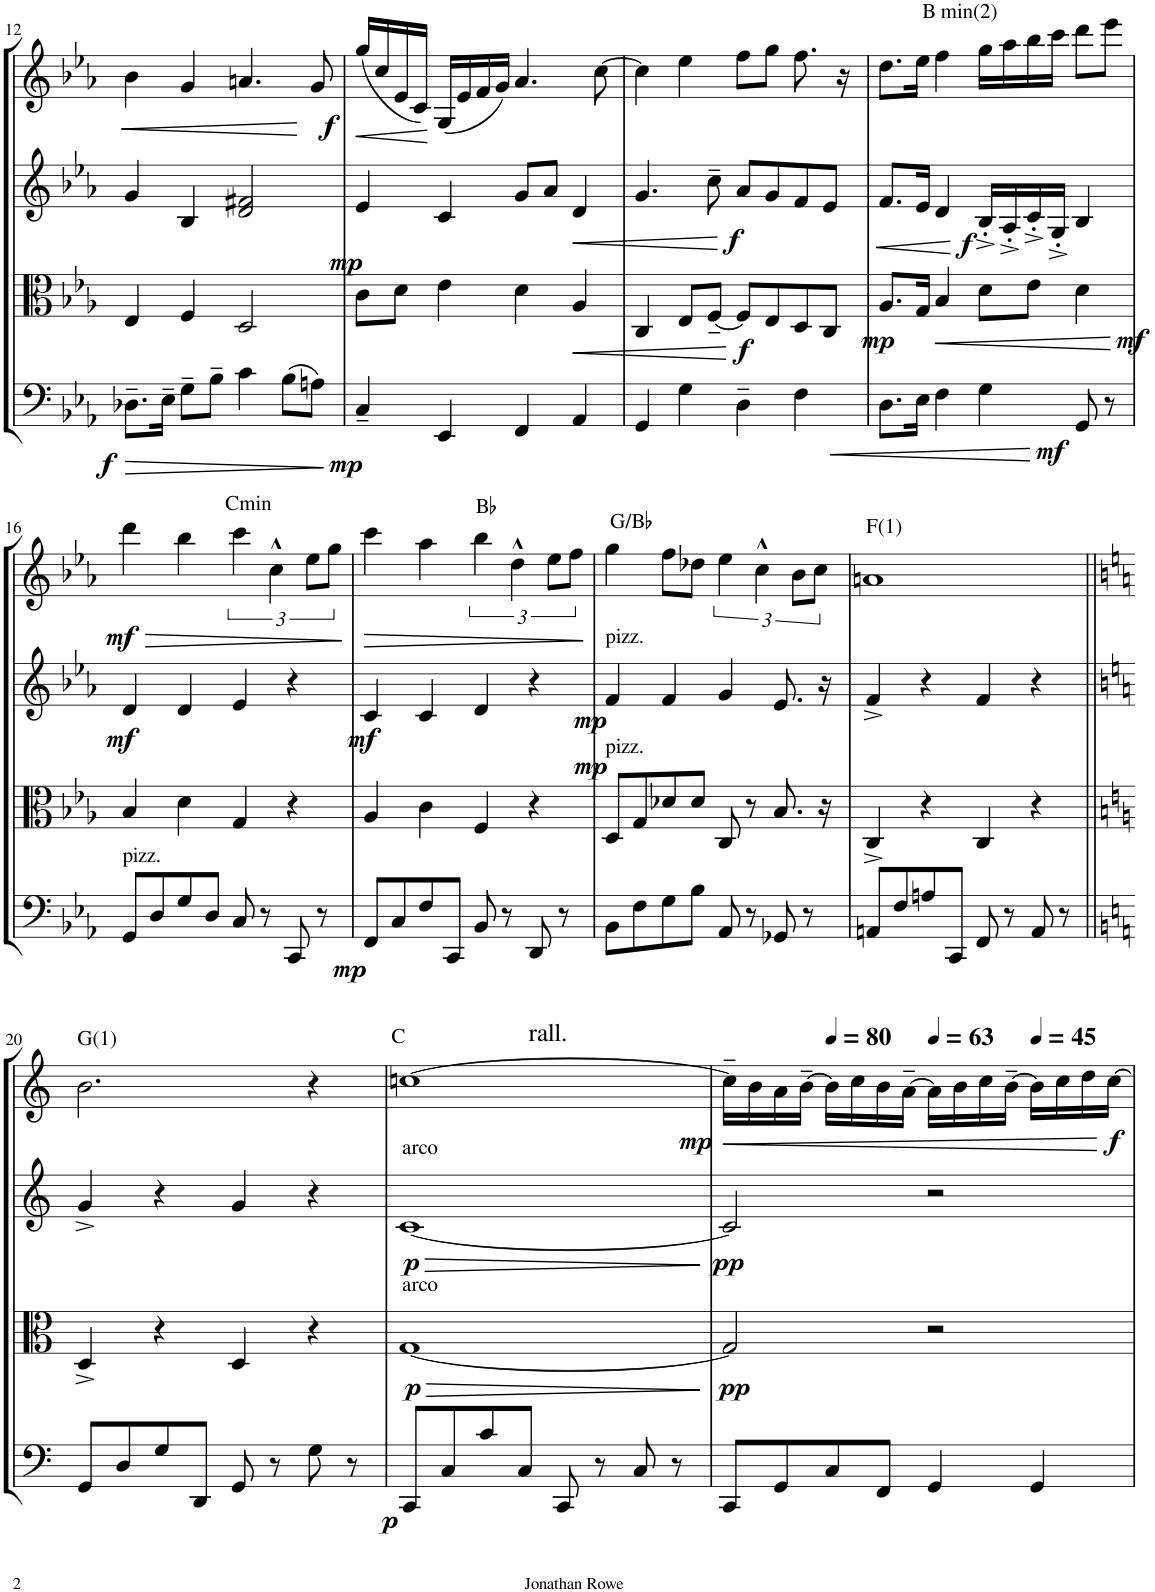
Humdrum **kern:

**kern	**dynam	**kern	**dynam	**kern	**dynam	**kern	**dynam
*part4	*part4	*part3	*part3	*part2	*part2	*part1	*part1
*staff4	*staff4	*staff3	*staff3	*staff2	*staff2	*staff1	*staff1
*I"Violoncello	*	*I"Viola	*	*I"Violin II	*	*I"Violin I	*
*I'Vc	*	*I'Vla	*	*I'Vln	*	*I'Vln	*
!!LO:PB:g=z
*clefF4	*	*clefC3	*	*clefG2	*	*clefG2	*
*k[b-e-a-]	*	*k[b-e-a-]	*	*k[b-e-a-]	*	*k[b-e-a-]	*
*M4/4	*	*M4/4	*	*M4/4	*	*M4/4	*
=12	=12	=12	=12	=12	=12	=12	=12
!	!LO:HP:b	!	!	!	!	!	!LO:HP:b
!	!LO:DY:n=1:b	!	!	!	!	!	!
8.D-X~\L	> f	4E-/	.	4g/	.	4b-\	<
16E-~\Jk	.	.	.	.	.	.	.
8G~\L	.	4F/	.	4B-/	.	4g/	.
8B-~\J	.	.	.	.	.	.	.
4c\	.	2D/	.	2d/ 2f#X/	.	4.an/	.
(8B-\L	.	.	.	.	.	.	.
!	!	!	!	!	!	!	!LO:DY:n=1:b
8An\J)	.	.	.	.	.	8g/	[ f
.	]	.	.	.	.	.	.
=13	=13	=13	=13	=13	=13	=13	=13
!	!LO:DY:b	!	!LO:DY:b	!	!	!	!LO:HP:b
4C~/	mp	8c\L	mp	4e-/	.	(16gg/LL	<
.	.	.	.	.	.	16cc/	.
.	.	8d\J	.	.	.	16e-/	.
.	.	.	.	.	.	16c/JJ)	.
4EE-/	.	4e-\	.	4c/	.	(16G/LL	[
.	.	.	.	.	.	16e-/	.
.	.	.	.	.	.	16f/	.
.	.	.	.	.	.	16g/JJ)	.
4FF/	.	4d\	.	8g/L	.	4.a-/	.
.	.	.	.	8a-/J	.	.	.
!	!	!	!LO:HP:b	!	!LO:HP:b	!	!
4AA-/	.	4A-/	<	4d/	<	.	.
.	.	.	.	.	.	[8cc\	.
=14	=14	=14	=14	=14	=14	=14	=14
4GG/	.	4C/	.	4.g/	.	4cc\]	.
4G\	.	8E-/L	.	.	.	4ee-\	.
.	.	[8F~/J	.	8cc~\	.	.	.
!	!	!	!LO:DY:n=1:b	!	!LO:DY:n=1:b	!	!
4D~\	.	8F/L]	[ f	8a-/L	[ f	8ff\L	.
.	.	8E-/	.	8g/	.	8gg\J	.
4F\	.	8D/	.	8f/	.	8.ff\	.
.	.	8C/J	.	8e-/J	.	.	.
.	.	.	.	.	.	16r	.
=15	=15	=15	=15	=15	=15	=15	=15
!	!LO:HP:b	!	!LO:HP:b	!	!LO:HP:b	!	!
!	!	!	!LO:DY:n=1:b	!	!	!	!
8.D\L	<	8.A-/L	< mp	8.f/L	<	8.dd\L	.
16E-\Jk	.	16G/Jk	.	16e-/Jk	.	16ee-\Jk	.
!	!	!	!	!	!	!LO:TX:a:t=B min(2)	!
4F\	.	4B-/	.	4d/	.	4ff\	.
!	!	!	!	!	!LO:DY:n=1:b	!	!
4G\	.	8d\L	.	16B-'^/LL	[ f	16gg\LL	.
.	.	.	.	16A-'^/	.	16aa-\	.
.	.	8e-\J	.	16c'^/	.	16bb-\	.
.	.	.	.	16G'^/JJ	.	16ccc\JJ	.
!	!LO:DY:n=1:b	!	!LO:DY:n=2:b	!	!	!	!
8GG/	[ mf	4d\	[ mf	4B-/	.	8ddd\L	.
8r	.	.	.	.	.	8eee-\J	.
!!LO:LB:g=z
=16	=16	=16	=16	=16	=16	=16	=16
!LO:TX:a:t=pizz.	!	!	!	!	!	!	!
!	!	!	!	!	!LO:DY:b	!	!LO:HP:b
!	!	!	!	!	!	!	!LO:DY:n=1:b
8GG/L	.	4B-/	.	4d/	mf	4ddd\	> mf
8D/	.	.	.	.	.	.	.
8G/	.	4d\	.	4d/	.	4bb-\	.
8D/J	.	.	.	.	.	.	.
!	!	!	!	!	!	!LO:TX:a:t=Cmin	!
8C/	.	4G/	.	4e-/	.	6ccc\	.
8r	.	.	.	.	.	.	.
.	.	.	.	.	.	6cc^^\	.
8CC/	.	4r	.	4r	.	.	.
.	.	.	.	.	.	12ee-\L	.
8r	.	.	.	.	.	.	.
.	.	.	.	.	.	12gg\J	.
.	.	.	.	.	.	.	]
=17	=17	=17	=17	=17	=17	=17	=17
!	!LO:DY:b	!	!	!	!LO:DY:b	!	!LO:HP:b
8FF/L	mp	4A-/	.	4c/	mf	4ccc\	>
8C/	.	.	.	.	.	.	.
8F/	.	4c\	.	4c/	.	4aa-\	.
8CC/J	.	.	.	.	.	.	.
!	!	!	!	!	!	!LO:TX:a:t=B♭	!
8BB-/	.	4F/	.	4d/	.	6bb-\	.
8r	.	.	.	.	.	.	.
.	.	.	.	.	.	6dd^^\	.
8DD/	.	4r	.	4r	.	.	.
.	.	.	.	.	.	12ee-\L	.
8r	.	.	.	.	.	.	.
.	.	.	.	.	.	12ff\J	.
.	.	.	.	.	.	.	]
=18	=18	=18	=18	=18	=18	=18	=18
!	!	!	!	!	!	!LO:TX:a:t=G/B♭	!
!	!	!	!	!LO:TX:a:t=pizz.	!	!	!
!	!	!LO:TX:a:t=pizz.	!	!	!	!	!
!	!	!	!LO:DY:a	!	!LO:DY:b	!	!
8BB-\L	.	8D/L	mp	4f/	mp	4gg\	.
8F\	.	8G/	.	.	.	.	.
8G\	.	8d-X/	.	4f/	.	8ff\L	.
8B-\J	.	8d-/J	.	.	.	8dd-X\J	.
8AA-/	.	8C/	.	4g/	.	6ee-\	.
8r	.	8r	.	.	.	.	.
.	.	.	.	.	.	6cc^^\	.
8GG-X/	.	8.B-/	.	8.e-/	.	.	.
.	.	.	.	.	.	12b-\L	.
8r	.	.	.	.	.	.	.
.	.	.	.	.	.	12cc\J	.
.	.	16r	.	16r	.	.	.
=19	=19	=19	=19	=19	=19	=19	=19
!	!	!	!	!	!	!LO:TX:a:t=F(1)	!
8AAn/L	.	4C^/	.	4f^/	.	1an	.
8F/	.	.	.	.	.	.	.
8An/	.	4r	.	4r	.	.	.
8CC/J	.	.	.	.	.	.	.
8FF/	.	4C/	.	4f/	.	.	.
8r	.	.	.	.	.	.	.
8AA/	.	4r	.	4r	.	.	.
8r	.	.	.	.	.	.	.
!!LO:LB:g=z
=20||	=20||	=20||	=20||	=20||	=20||	=20||	=20||
*k[]	*	*k[]	*	*k[]	*	*k[]	*
!	!	!	!	!	!	!LO:TX:a:t=G(1)	!
8GG/L	.	4D^/	.	4g^/	.	2.b\	.
8D/	.	.	.	.	.	.	.
8G/	.	4r	.	4r	.	.	.
8DD/J	.	.	.	.	.	.	.
8GG/	.	4D/	.	4g/	.	.	.
8r	.	.	.	.	.	.	.
8G\	.	4r	.	4r	.	4r	.
8r	.	.	.	.	.	.	.
=21	=21	=21	=21	=21	=21	=21	=21
!	!	!	!	!	!	!LO:TX:a:t=C	!
!	!	!	!	!LO:TX:a:t=arco	!	!	!
!	!	!LO:TX:a:t=arco	!	!	!	!	!
!	!LO:DY:b	!	!LO:HP:b	!	!LO:HP:b	!	!
!	!	!	!LO:DY:n=1:b	!	!LO:DY:n=1:b	!	!
*	*	*	*	*	*	*^	*
8CC/L	p	[1G	> p	[1c	> p	[1ccn	2ryy	.
8C/	.	.	.	.	.	.	.	.
8c/	.	.	.	.	.	.	.	.
8C/J	.	.	.	.	.	.	.	.
!	!	!	!	!	!	!	!LO:TX:a:t=rall.	!
8CC/	.	.	.	.	.	.	2ryy	.
8r	.	.	.	.	.	.	.	.
8C/	.	.	.	.	.	.	.	.
8r	.	.	.	.	.	.	.	.
.	.	.	]	.	]	.	.	.
=22	=22	=22	=22	=22	=22	=22	=22	=22
!	!	!	!LO:DY:b	!	!LO:DY:b	!	!	!LO:HP:b
!	!	!	!	!	!	!	!	!LO:DY:n=1:b
*	*	*	*	*	*	*v	*v	*
8CC/L	.	2G/]	pp	2c/]	pp	16cc~\LL]	< mp
.	.	.	.	.	.	16b\	.
8GG/	.	.	.	.	.	16a\	.
.	.	.	.	.	.	[16b~\JJ	.
*	*	*	*	*	*	*MM80	*
8C/	.	.	.	.	.	16b\LL]	.
.	.	.	.	.	.	16cc\	.
8FF/J	.	.	.	.	.	16b\	.
.	.	.	.	.	.	[16a~\JJ	.
*	*	*	*	*	*	*MM63	*
4GG/	.	2r	.	2r	.	16a\LL]	.
.	.	.	.	.	.	16b\	.
.	.	.	.	.	.	16cc\	.
.	.	.	.	.	.	[16b~\JJ	.
*	*	*	*	*	*	*MM45	*
4GG/	.	.	.	.	.	16b\LL]	.
.	.	.	.	.	.	16cc\	.
.	.	.	.	.	.	16dd\	.
!	!	!	!	!	!	!	!LO:DY:n=2:b
.	.	.	.	.	.	[16cc\JJ	[ f
=	=	=	=	=	=	=	=
*-	*-	*-	*-	*-	*-	*-	*-
